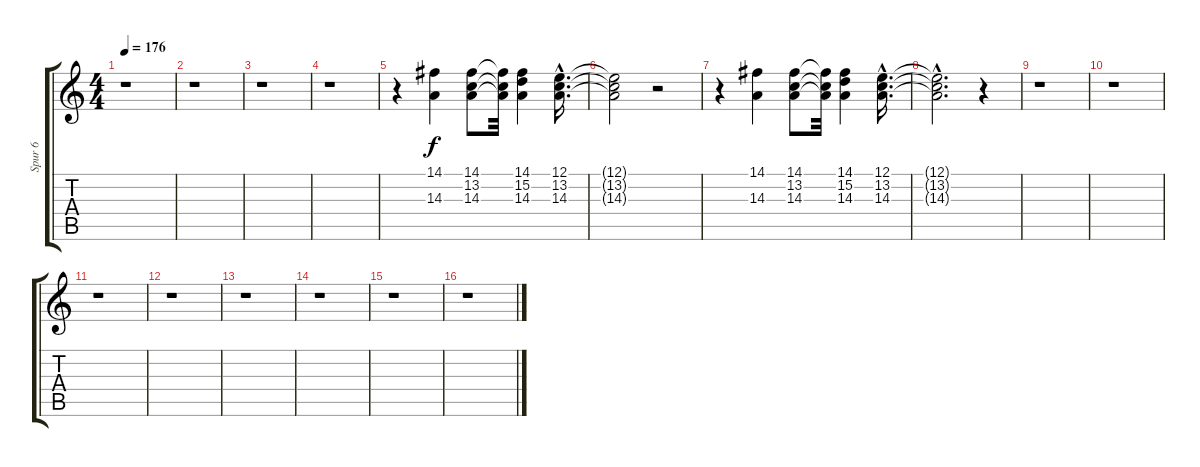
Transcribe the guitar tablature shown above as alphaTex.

\track ("Spur 6" "Spur 6") {instrument lead6voice}
\staff {score tabs}
\tuning (E4 B3 G3 D3 A2 E2) {hide}
\ts (4 4)
\tempo 176
\clef g2
\ks c
r.1{dy f} |
r.1 |
r.1 |
r.1 |
r.4 (14.1 14.3).4 (14.1 13.2 14.3).8 (14.1{t} 13.2{t} 14.3{t}).32 (14.1 15.2 14.3).4 (12.1{hac} 13.2{hac} 14.3{hac}).16{d} |
(12.1{t} 13.2{t} 14.3{t}).2 r.2 |
r.4 (14.1 14.3).4 (14.1 13.2 14.3).8 (14.1{t} 13.2{t} 14.3{t}).32 (14.1 15.2 14.3).4 (12.1{hac} 13.2{hac} 14.3{hac}).16{d} |
(12.1{hac t} 13.2{t} 14.3{hac t}).2{d} r.4 |
r.1 |
r.1 |
r.1 |
r.1 |
r.1 |
r.1 |
r.1 |
r.1
